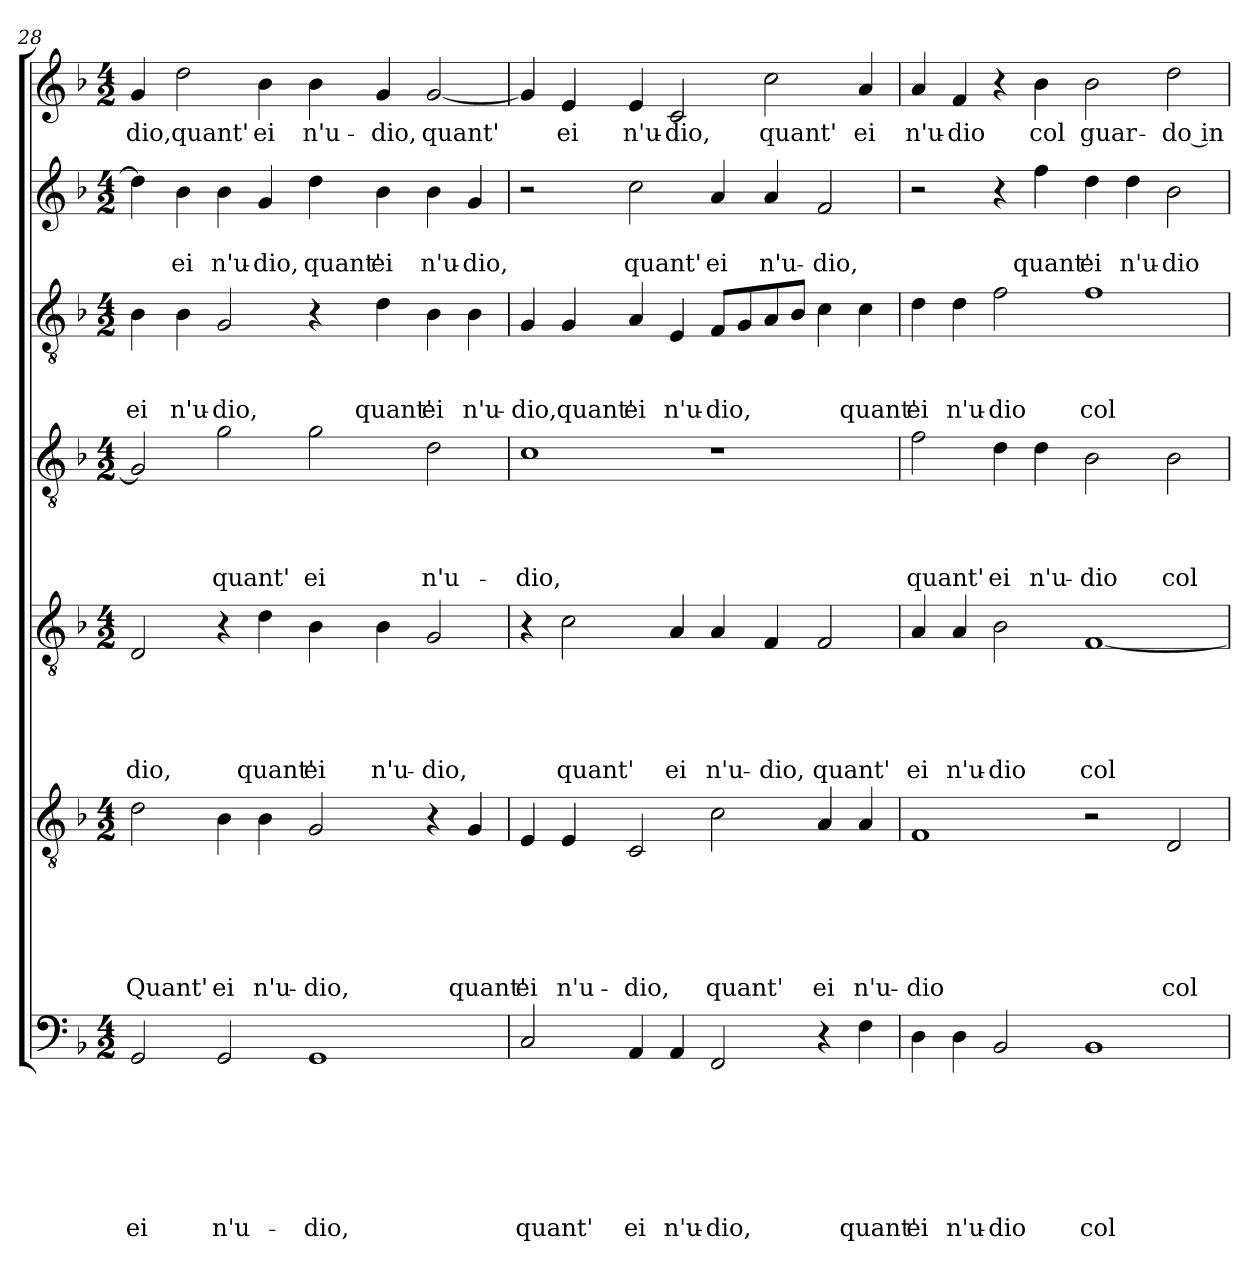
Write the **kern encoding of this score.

**kern	**text	**text	**text	**text	**text	**text	**text	**kern	**text	**text	**text	**text	**text	**text	**kern	**text	**text	**text	**text	**text	**kern	**text	**text	**text	**text	**kern	**text	**text	**text	**kern	**text	**text	**kern	**text
*part7	*part7	*part7	*part7	*part7	*part7	*part7	*part7	*part6	*part6	*part6	*part6	*part6	*part6	*part6	*part5	*part5	*part5	*part5	*part5	*part5	*part4	*part4	*part4	*part4	*part4	*part3	*part3	*part3	*part3	*part2	*part2	*part2	*part1	*part1
*staff7	*staff7	*staff7	*staff7	*staff7	*staff7	*staff7	*staff7	*staff6	*staff6	*staff6	*staff6	*staff6	*staff6	*staff6	*staff5	*staff5	*staff5	*staff5	*staff5	*staff5	*staff4	*staff4	*staff4	*staff4	*staff4	*staff3	*staff3	*staff3	*staff3	*staff2	*staff2	*staff2	*staff1	*staff1
*clefF4	*	*	*	*	*	*	*	*clefGv2	*	*	*	*	*	*	*clefGv2	*	*	*	*	*	*clefGv2	*	*	*	*	*clefGv2	*	*	*	*clefG2	*	*	*clefG2	*
*k[b-]	*	*	*	*	*	*	*	*k[b-]	*	*	*	*	*	*	*k[b-]	*	*	*	*	*	*k[b-]	*	*	*	*	*k[b-]	*	*	*	*k[b-]	*	*	*k[b-]	*
*d:	*	*	*	*	*	*	*	*d:	*	*	*	*	*	*	*d:	*	*	*	*	*	*d:	*	*	*	*	*d:	*	*	*	*d:	*	*	*d:	*
*M4/2	*	*	*	*	*	*	*	*M4/2	*	*	*	*	*	*	*M4/2	*	*	*	*	*	*M4/2	*	*	*	*	*M4/2	*	*	*	*M4/2	*	*	*M4/2	*
=28	=28	=28	=28	=28	=28	=28	=28	=28	=28	=28	=28	=28	=28	=28	=28	=28	=28	=28	=28	=28	=28	=28	=28	=28	=28	=28	=28	=28	=28	=28	=28	=28	=28	=28
!	!	!	!	!	!	!	!LO:LY:b	!	!	!	!	!	!	!LO:LY:b	!	!	!	!	!	!LO:LY:b	!	!	!	!	!	!	!	!	!LO:LY:b	!	!	!	!	!LO:LY:b
2GG/	.	.	.	.	.	.	ei	2d\	.	.	.	.	.	Quant'	2D/	.	.	.	.	-dio,	2G/]	.	.	.	.	4B-\	.	.	ei	4dd\]	.	.	4g/	-dio,
!	!	!	!	!	!	!	!	!	!	!	!	!	!	!	!	!	!	!	!	!	!	!	!	!	!	!	!	!	!LO:LY:b	!	!	!LO:LY:b	!	!LO:LY:b
.	.	.	.	.	.	.	.	.	.	.	.	.	.	.	.	.	.	.	.	.	.	.	.	.	.	4B-\	.	.	n'u-	4b-\	.	ei	2dd\	quant'
!	!	!	!	!	!	!	!LO:LY:b	!	!	!	!	!	!	!LO:LY:b	!	!	!	!	!	!	!	!	!	!	!LO:LY:b	!	!	!	!LO:LY:b	!	!	!LO:LY:b	!	!
2GG/	.	.	.	.	.	.	n'u-	4B-\	.	.	.	.	.	ei	4r	.	.	.	.	.	2g\	.	.	.	quant'	2G/	.	.	-dio,	4b-\	.	n'u-	.	.
!	!	!	!	!	!	!	!	!	!	!	!	!	!	!LO:LY:b	!	!	!	!	!	!LO:LY:b	!	!	!	!	!	!	!	!	!	!	!	!LO:LY:b	!	!LO:LY:b
.	.	.	.	.	.	.	.	4B-\	.	.	.	.	.	n'u-	4d\	.	.	.	.	quant'	.	.	.	.	.	.	.	.	.	4g/	.	-dio,	4b-\	ei
!	!	!	!	!	!	!	!LO:LY:b	!	!	!	!	!	!	!LO:LY:b	!	!	!	!	!	!LO:LY:b	!	!	!	!	!LO:LY:b	!	!	!	!	!	!	!LO:LY:b	!	!LO:LY:b
1GG	.	.	.	.	.	.	-dio,	2G/	.	.	.	.	.	-dio,	4B-\	.	.	.	.	ei	2g\	.	.	.	ei	4r	.	.	.	4dd\	.	quant'	4b-\	n'u-
!	!	!	!	!	!	!	!	!	!	!	!	!	!	!	!	!	!	!	!	!LO:LY:b	!	!	!	!	!	!	!	!	!LO:LY:b	!	!	!LO:LY:b	!	!LO:LY:b
.	.	.	.	.	.	.	.	.	.	.	.	.	.	.	4B-\	.	.	.	.	n'u-	.	.	.	.	.	4d\	.	.	quant'	4b-\	.	ei	4g/	-dio,
!	!	!	!	!	!	!	!	!	!	!	!	!	!	!	!	!	!	!	!	!LO:LY:b	!	!	!	!	!LO:LY:b	!	!	!	!LO:LY:b	!	!	!LO:LY:b	!	!LO:LY:b
.	.	.	.	.	.	.	.	4r	.	.	.	.	.	.	2G/	.	.	.	.	-dio,	2d\	.	.	.	n'u-	4B-\	.	.	ei	4b-\	.	n'u-	[2g/	quant'
!	!	!	!	!	!	!	!	!	!	!	!	!	!	!LO:LY:b	!	!	!	!	!	!	!	!	!	!	!	!	!	!	!LO:LY:b	!	!	!LO:LY:b	!	!
.	.	.	.	.	.	.	.	4G/	.	.	.	.	.	quant'	.	.	.	.	.	.	.	.	.	.	.	4B-\	.	.	n'u-	4g/	.	-dio,	.	.
!!LO:LB:g=z
=29	=29	=29	=29	=29	=29	=29	=29	=29	=29	=29	=29	=29	=29	=29	=29	=29	=29	=29	=29	=29	=29	=29	=29	=29	=29	=29	=29	=29	=29	=29	=29	=29	=29	=29
!	!	!	!	!	!	!	!LO:LY:b	!	!	!	!	!	!	!LO:LY:b	!	!	!	!	!	!	!	!	!	!	!LO:LY:b	!	!	!	!LO:LY:b	!	!	!	!	!
2C/	.	.	.	.	.	.	quant'	4E/	.	.	.	.	.	ei	4r	.	.	.	.	.	1c	.	.	.	-dio,	4G/	.	.	-dio,	2r	.	.	4g/]	.
!	!	!	!	!	!	!	!	!	!	!	!	!	!	!LO:LY:b	!	!	!	!	!	!LO:LY:b	!	!	!	!	!	!	!	!	!LO:LY:b	!	!	!	!	!LO:LY:b
.	.	.	.	.	.	.	.	4E/	.	.	.	.	.	n'u-	2c\	.	.	.	.	quant'	.	.	.	.	.	4G/	.	.	quant'	.	.	.	4e/	ei
!	!	!	!	!	!	!	!LO:LY:b	!	!	!	!	!	!	!LO:LY:b	!	!	!	!	!	!	!	!	!	!	!	!	!	!	!LO:LY:b	!	!	!LO:LY:b	!	!LO:LY:b
4AA/	.	.	.	.	.	.	ei	2C/	.	.	.	.	.	-dio,	.	.	.	.	.	.	.	.	.	.	.	4A/	.	.	ei	2cc\	.	quant'	4e/	n'u-
!	!	!	!	!	!	!	!LO:LY:b	!	!	!	!	!	!	!	!	!	!	!	!	!LO:LY:b	!	!	!	!	!	!	!	!	!LO:LY:b	!	!	!	!	!LO:LY:b
4AA/	.	.	.	.	.	.	n'u-	.	.	.	.	.	.	.	4A/	.	.	.	.	ei	.	.	.	.	.	4E/	.	.	n'u-	.	.	.	2c/	-dio,
!	!	!	!	!	!	!	!LO:LY:b	!	!	!	!	!	!	!LO:LY:b	!	!	!	!	!	!LO:LY:b	!	!	!	!	!	!	!	!	!LO:LY:b	!	!	!LO:LY:b	!	!
2FF/	.	.	.	.	.	.	-dio,	2c\	.	.	.	.	.	quant'	4A/	.	.	.	.	n'u-	1r	.	.	.	.	8F/L	.	.	-dio,	4a/	.	ei	.	.
.	.	.	.	.	.	.	.	.	.	.	.	.	.	.	.	.	.	.	.	.	.	.	.	.	.	8G/	.	.	.	.	.	.	.	.
!	!	!	!	!	!	!	!	!	!	!	!	!	!	!	!	!	!	!	!	!LO:LY:b	!	!	!	!	!	!	!	!	!	!	!	!LO:LY:b	!	!LO:LY:b
.	.	.	.	.	.	.	.	.	.	.	.	.	.	.	4F/	.	.	.	.	-dio,	.	.	.	.	.	8A/	.	.	.	4a/	.	n'u-	2cc\	quant'
.	.	.	.	.	.	.	.	.	.	.	.	.	.	.	.	.	.	.	.	.	.	.	.	.	.	8B-/J	.	.	.	.	.	.	.	.
!	!	!	!	!	!	!	!	!	!	!	!	!	!	!LO:LY:b	!	!	!	!	!	!LO:LY:b	!	!	!	!	!	!	!	!	!	!	!	!LO:LY:b	!	!
4r	.	.	.	.	.	.	.	4A/	.	.	.	.	.	ei	2F/	.	.	.	.	quant'	.	.	.	.	.	4c\	.	.	.	2f/	.	-dio,	.	.
!	!	!	!	!	!	!	!LO:LY:b	!	!	!	!	!	!	!LO:LY:b	!	!	!	!	!	!	!	!	!	!	!	!	!	!	!LO:LY:b	!	!	!	!	!LO:LY:b
4F\	.	.	.	.	.	.	quant'	4A/	.	.	.	.	.	n'u-	.	.	.	.	.	.	.	.	.	.	.	4c\	.	.	quant'	.	.	.	4a/	ei
=30	=30	=30	=30	=30	=30	=30	=30	=30	=30	=30	=30	=30	=30	=30	=30	=30	=30	=30	=30	=30	=30	=30	=30	=30	=30	=30	=30	=30	=30	=30	=30	=30	=30	=30
!	!	!	!	!	!	!	!LO:LY:b	!	!	!	!	!	!	!LO:LY:b	!	!	!	!	!	!LO:LY:b	!	!	!	!	!LO:LY:b	!	!	!	!LO:LY:b	!	!	!	!	!LO:LY:b
4D\	.	.	.	.	.	.	ei	1F	.	.	.	.	.	-dio	4A/	.	.	.	.	ei	2f\	.	.	.	quant'	4d\	.	.	ei	2r	.	.	4a/	n'u-
!	!	!	!	!	!	!	!LO:LY:b	!	!	!	!	!	!	!	!	!	!	!	!	!LO:LY:b	!	!	!	!	!	!	!	!	!LO:LY:b	!	!	!	!	!LO:LY:b
4D\	.	.	.	.	.	.	n'u-	.	.	.	.	.	.	.	4A/	.	.	.	.	n'u-	.	.	.	.	.	4d\	.	.	n'u-	.	.	.	4f/	-dio
!	!	!	!	!	!	!	!LO:LY:b	!	!	!	!	!	!	!	!	!	!	!	!	!LO:LY:b	!	!	!	!	!LO:LY:b	!	!	!	!LO:LY:b	!	!	!	!	!
2BB-/	.	.	.	.	.	.	-dio	.	.	.	.	.	.	.	2B-\	.	.	.	.	-dio	4d\	.	.	.	ei	2f\	.	.	-dio	4r	.	.	4r	.
!	!	!	!	!	!	!	!	!	!	!	!	!	!	!	!	!	!	!	!	!	!	!	!	!	!LO:LY:b	!	!	!	!	!	!	!LO:LY:b	!	!LO:LY:b
.	.	.	.	.	.	.	.	.	.	.	.	.	.	.	.	.	.	.	.	.	4d\	.	.	.	n'u-	.	.	.	.	4ff\	.	quant'	4b-\	col
!	!	!	!	!	!	!	!LO:LY:b	!	!	!	!	!	!	!	!	!	!	!	!	!LO:LY:b	!	!	!	!	!LO:LY:b	!	!	!	!LO:LY:b	!	!	!LO:LY:b	!	!LO:LY:b
1BB-	.	.	.	.	.	.	col	2r	.	.	.	.	.	.	[1F	.	.	.	.	col	2B-\	.	.	.	-dio	1f	.	.	col	4dd\	.	ei	2b-\	guar-
!	!	!	!	!	!	!	!	!	!	!	!	!	!	!	!	!	!	!	!	!	!	!	!	!	!	!	!	!	!	!	!	!LO:LY:b	!	!
.	.	.	.	.	.	.	.	.	.	.	.	.	.	.	.	.	.	.	.	.	.	.	.	.	.	.	.	.	.	4dd\	.	n'u-	.	.
!	!	!	!	!	!	!	!	!	!	!	!	!	!	!LO:LY:b	!	!	!	!	!	!	!	!	!	!	!LO:LY:b	!	!	!	!	!	!	!LO:LY:b	!	!LO:LY:b
.	.	.	.	.	.	.	.	2D/	.	.	.	.	.	col	.	.	.	.	.	.	2B-\	.	.	.	col	.	.	.	.	2b-\	.	-dio	2dd\	-do in
=	=	=	=	=	=	=	=	=	=	=	=	=	=	=	=	=	=	=	=	=	=	=	=	=	=	=	=	=	=	=	=	=	=	=
*-	*-	*-	*-	*-	*-	*-	*-	*-	*-	*-	*-	*-	*-	*-	*-	*-	*-	*-	*-	*-	*-	*-	*-	*-	*-	*-	*-	*-	*-	*-	*-	*-	*-	*-
